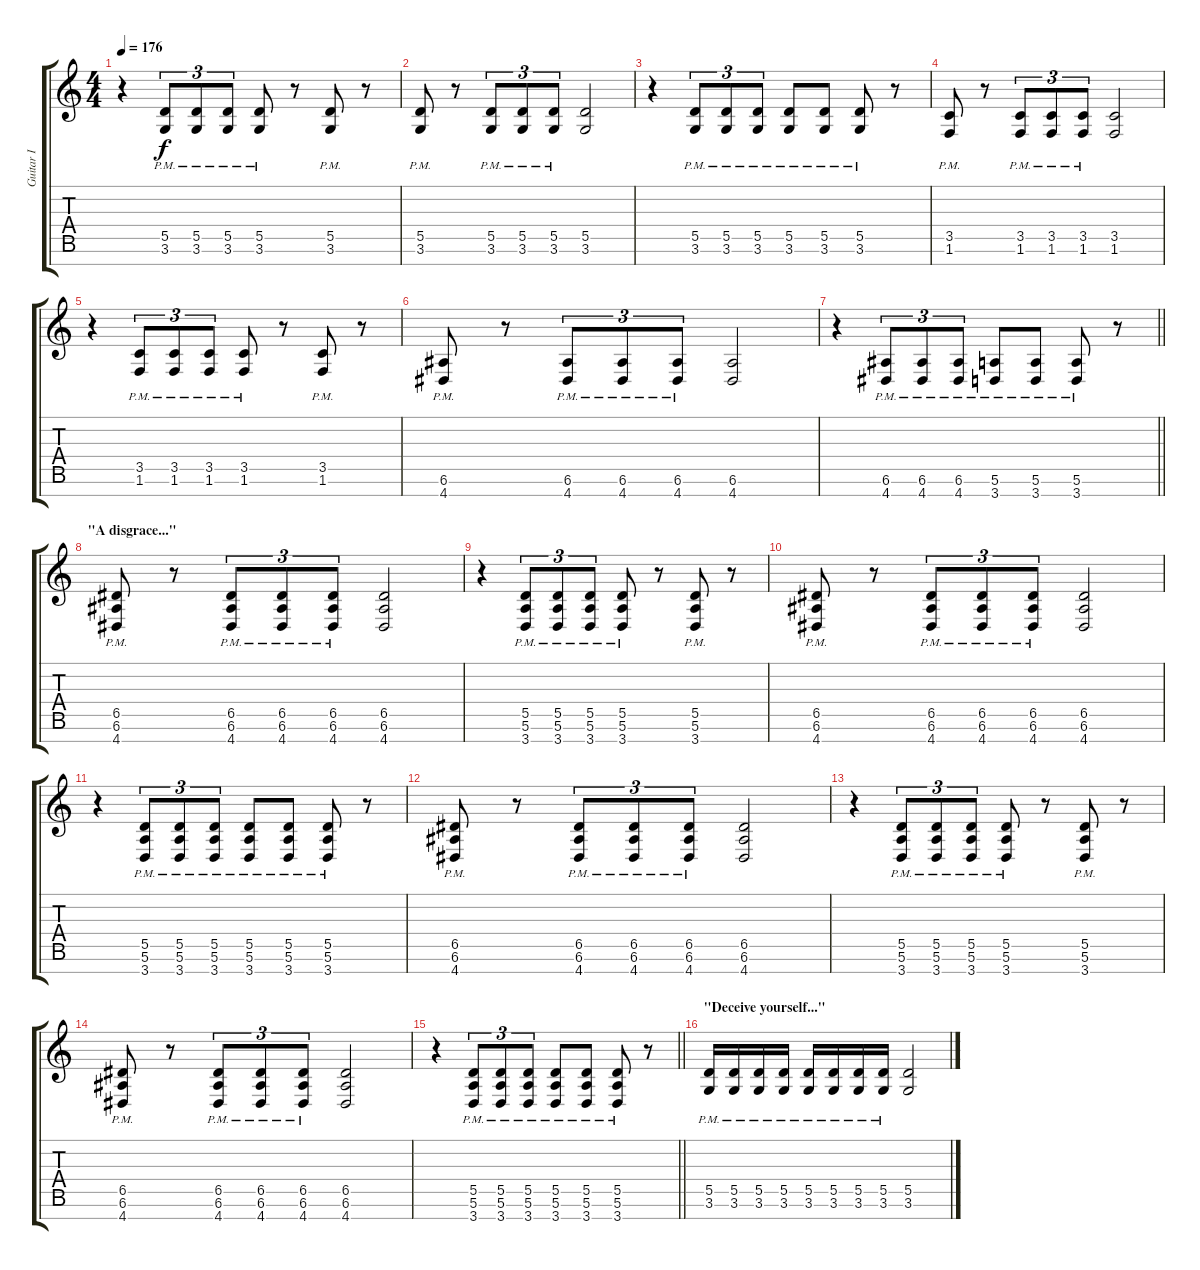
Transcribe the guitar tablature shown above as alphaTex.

\track ("Guitar I" "Guitar I") {instrument distortionguitar}
\staff {score tabs}
\tuning (E4 B3 G3 D3 A2 E2 B1) {hide}
\ts (4 4)
\tempo 176
\clef g2
\ks c
r.4{dy f} (5.5{pm} 3.6{pm}).8{tu (3 2)} (5.5{pm} 3.6{pm}).8{tu (3 2)} (5.5{pm} 3.6{pm}).8{tu (3 2)} (5.5{pm} 3.6{pm}).8 r.8 (5.5{pm} 3.6{pm}).8 r.8 |
(5.5{pm} 3.6{pm}).8 r.8 (5.5{pm} 3.6{pm}).8{tu (3 2)} (5.5{pm} 3.6{pm}).8{tu (3 2)} (5.5{pm} 3.6{pm}).8{tu (3 2)} (5.5 3.6).2 |
r.4 (5.5{pm} 3.6{pm}).8{tu (3 2)} (5.5{pm} 3.6{pm}).8{tu (3 2)} (5.5{pm} 3.6{pm}).8{tu (3 2)} (5.5{pm} 3.6{pm}).8 (5.5{pm} 3.6{pm}).8 (5.5{pm} 3.6{pm}).8 r.8 |
(3.5{pm} 1.6{pm}).8 r.8 (3.5{pm} 1.6{pm}).8{tu (3 2)} (3.5{pm} 1.6{pm}).8{tu (3 2)} (3.5{pm} 1.6{pm}).8{tu (3 2)} (3.5 1.6).2 |
r.4 (3.5{pm} 1.6{pm}).8{tu (3 2)} (3.5{pm} 1.6{pm}).8{tu (3 2)} (3.5{pm} 1.6{pm}).8{tu (3 2)} (3.5{pm} 1.6{pm}).8 r.8 (3.5{pm} 1.6{pm}).8 r.8 |
(6.6{pm} 4.7{pm}).8 r.8 (6.6{pm} 4.7{pm}).8{tu (3 2)} (6.6{pm} 4.7{pm}).8{tu (3 2)} (6.6{pm} 4.7{pm}).8{tu (3 2)} (6.6 4.7).2 |
\barLineRight lightlight
r.4 (6.6{pm} 4.7{pm}).8{tu (3 2)} (6.6{pm} 4.7{pm}).8{tu (3 2)} (6.6{pm} 4.7{pm}).8{tu (3 2)} (5.6{pm} 3.7{pm}).8 (5.6{pm} 3.7{pm}).8 (5.6{pm} 3.7{pm}).8 r.8 |
\section ("" "\"A disgrace...\"")
(6.5{pm} 6.6{pm} 4.7{pm}).8 r.8 (6.5{pm} 6.6{pm} 4.7{pm}).8{tu (3 2)} (6.5{pm} 6.6{pm} 4.7{pm}).8{tu (3 2)} (6.5{pm} 6.6{pm} 4.7{pm}).8{tu (3 2)} (6.5 6.6 4.7).2 |
r.4 (5.5{pm} 5.6{pm} 3.7{pm}).8{tu (3 2)} (5.5{pm} 5.6{pm} 3.7{pm}).8{tu (3 2)} (5.5{pm} 5.6{pm} 3.7{pm}).8{tu (3 2)} (5.5{pm} 5.6{pm} 3.7{pm}).8 r.8 (5.5{pm} 5.6{pm} 3.7{pm}).8 r.8 |
(6.5{pm} 6.6{pm} 4.7{pm}).8 r.8 (6.5{pm} 6.6{pm} 4.7{pm}).8{tu (3 2)} (6.5{pm} 6.6{pm} 4.7{pm}).8{tu (3 2)} (6.5{pm} 6.6{pm} 4.7{pm}).8{tu (3 2)} (6.5 6.6 4.7).2 |
r.4 (5.5{pm} 5.6{pm} 3.7{pm}).8{tu (3 2)} (5.5{pm} 5.6{pm} 3.7{pm}).8{tu (3 2)} (5.5{pm} 5.6{pm} 3.7{pm}).8{tu (3 2)} (5.5{pm} 5.6{pm} 3.7{pm}).8 (5.5{pm} 5.6{pm} 3.7{pm}).8 (5.5{pm} 5.6{pm} 3.7{pm}).8 r.8 |
(6.5{pm} 6.6{pm} 4.7{pm}).8 r.8 (6.5{pm} 6.6{pm} 4.7{pm}).8{tu (3 2)} (6.5{pm} 6.6{pm} 4.7{pm}).8{tu (3 2)} (6.5{pm} 6.6{pm} 4.7{pm}).8{tu (3 2)} (6.5 6.6 4.7).2 |
r.4 (5.5{pm} 5.6{pm} 3.7{pm}).8{tu (3 2)} (5.5{pm} 5.6{pm} 3.7{pm}).8{tu (3 2)} (5.5{pm} 5.6{pm} 3.7{pm}).8{tu (3 2)} (5.5{pm} 5.6{pm} 3.7{pm}).8 r.8 (5.5{pm} 5.6{pm} 3.7{pm}).8 r.8 |
(6.5{pm} 6.6{pm} 4.7{pm}).8 r.8 (6.5{pm} 6.6{pm} 4.7{pm}).8{tu (3 2)} (6.5{pm} 6.6{pm} 4.7{pm}).8{tu (3 2)} (6.5{pm} 6.6{pm} 4.7{pm}).8{tu (3 2)} (6.5 6.6 4.7).2 |
\barLineRight lightlight
r.4 (5.5{pm} 5.6{pm} 3.7{pm}).8{tu (3 2)} (5.5{pm} 5.6{pm} 3.7{pm}).8{tu (3 2)} (5.5{pm} 5.6{pm} 3.7{pm}).8{tu (3 2)} (5.5{pm} 5.6{pm} 3.7{pm}).8 (5.5{pm} 5.6{pm} 3.7{pm}).8 (5.5{pm} 5.6{pm} 3.7{pm}).8 r.8 |
\section ("" "\"Deceive yourself...\"")
(5.5{pm} 3.6{pm}).16 (5.5{pm} 3.6{pm}).16 (5.5{pm} 3.6{pm}).16 (5.5{pm} 3.6{pm}).16 (5.5{pm} 3.6{pm}).16 (5.5{pm} 3.6{pm}).16 (5.5{pm} 3.6{pm}).16 (5.5{pm} 3.6{pm}).16 (5.5 3.6).2
